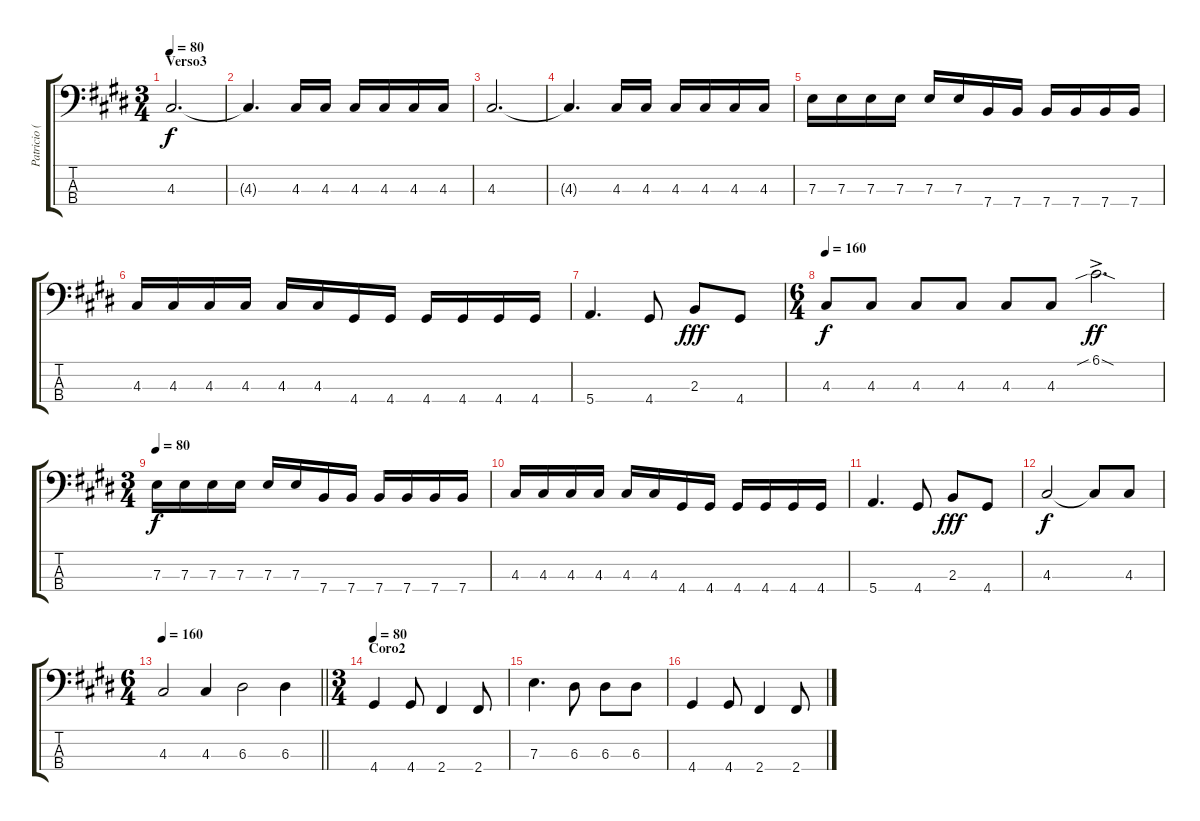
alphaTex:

\track ("Patricio (Bajo)" "Patricio (") {instrument electricbasspick}
\staff {score tabs}
\tuning (G2 D2 A1 E1) {hide}
\ts (3 4)
\section ("" "Verso3")
\tempo 80
\clef f4
\ks c#minor
4.3.2{d dy f} |
4.3{t}.4{d} 4.3.16 4.3.16 4.3.16 4.3.16 4.3.16 4.3.16 |
4.3.2{d} |
4.3{t}.4{d} 4.3.16 4.3.16 4.3.16 4.3.16 4.3.16 4.3.16 |
7.3.16 7.3.16 7.3.16 7.3.16 7.3.16 7.3.16 7.4.16 7.4.16 7.4.16 7.4.16 7.4.16 7.4.16 |
4.3.16 4.3.16 4.3.16 4.3.16 4.3.16 4.3.16 4.4.16 4.4.16 4.4.16 4.4.16 4.4.16 4.4.16 |
5.4.4{d} 4.4.8 2.3.8{dy fff} 4.4.8 |
\ts (6 4)
\tempo 160
4.3.8{dy f} 4.3.8 4.3.8 4.3.8 4.3.8 4.3.8 6.1{sib sod ac}.2{d dy ff} |
\ts (3 4)
\tempo 80
7.3.16{dy f} 7.3.16 7.3.16 7.3.16 7.3.16 7.3.16 7.4.16 7.4.16 7.4.16 7.4.16 7.4.16 7.4.16 |
4.3.16 4.3.16 4.3.16 4.3.16 4.3.16 4.3.16 4.4.16 4.4.16 4.4.16 4.4.16 4.4.16 4.4.16 |
5.4.4{d} 4.4.8 2.3.8{dy fff} 4.4.8 |
4.3.2{dy f} 4.3{t}.8 4.3.8 |
\ts (6 4)
\tempo 160
\barLineRight lightlight
4.3.2 4.3.4 6.3.2 6.3.4 |
\ts (3 4)
\section ("" "Coro2")
\tempo 80
4.4.4 4.4.8 2.4.4 2.4.8 |
7.3.4{d} 6.3.8 6.3.8 6.3.8 |
4.4.4 4.4.8 2.4.4 2.4.8
